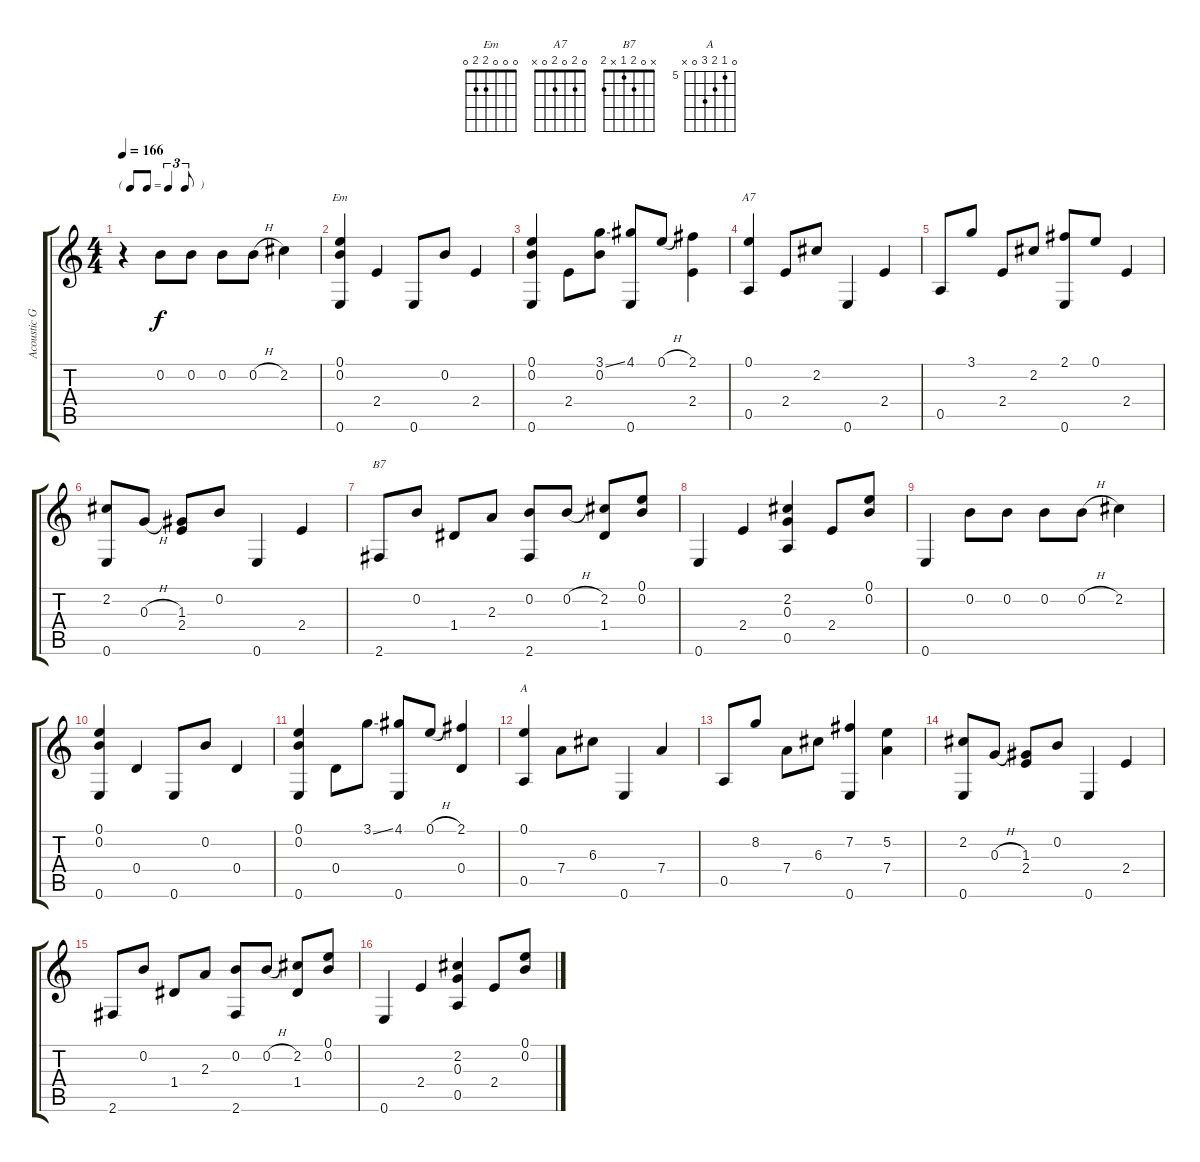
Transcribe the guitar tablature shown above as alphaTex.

\track ("Acoustic Guitar" "Acoustic G") {instrument acousticguitarnylon}
\staff {score tabs}
\tuning (E4 B3 G3 D3 A2 E2) {hide}
\chord ("Em" 0 0 0 2 2 0)
\chord ("A7" 0 2 0 2 0 x)
\chord ("B7" x 0 2 1 x 2)
\chord ("A" 0 5 6 7 0 x) {firstfret 5}
\ts (4 4)
\tf triplet8th
\tempo 166
\clef g2
\ks c
r.4{dy f instrument acousticguitarnylon} 0.2.8 0.2.8 0.2.8 0.2{h}.8 2.2.4 |
(0.1 0.2 0.6).4{ch "Em"} 2.4.4 0.6.8 0.2.8 2.4.4 |
(0.1 0.2 0.6).4 2.4.8 (3.1{ss} 0.2).8 (4.1 0.6).8 0.1{h}.8 (2.1 2.4).4 |
(0.1 0.5).4{ch "A7"} 2.4.8 2.2.8 0.6.4 2.4.4 |
0.5.8 3.1.8 2.4.8 2.2.8 (2.1 0.6).8 0.1.8 2.4.4 |
(2.2 0.6).8 0.3{h}.8 (1.3 2.4).8 0.2.8 0.6.4 2.4.4 |
2.6.8{ch "B7"} 0.2.8 1.4.8 2.3.8 (0.2 2.6).8 0.2{h}.8 (2.2 1.4).8 (0.1 0.2).8 |
0.6.4 2.4.4 (2.2 0.3 0.5).4 2.4.8 (0.1 0.2).8 |
0.6.4 0.2.8 0.2.8 0.2.8 0.2{h}.8 2.2.4 |
(0.1 0.2 0.6).4 0.4.4 0.6.8 0.2.8 0.4.4 |
(0.1 0.2 0.6).4 0.4.8 3.1{ss}.8 (4.1 0.6).8 0.1{h}.8 (2.1 0.4).4 |
(0.1 0.5).4{ch "A"} 7.4.8 6.3.8 0.6.4 7.4.4 |
0.5.8 8.2.8 7.4.8 6.3.8 (7.2 0.6).4 (5.2 7.4).4 |
(2.2 0.6).8 0.3{h}.8 (1.3 2.4).8 0.2.8 0.6.4 2.4.4 |
2.6.8 0.2.8 1.4.8 2.3.8 (0.2 2.6).8 0.2{h}.8 (2.2 1.4).8 (0.1 0.2).8 |
0.6.4 2.4.4 (2.2 0.3 0.5).4 2.4.8 (0.1 0.2).8
